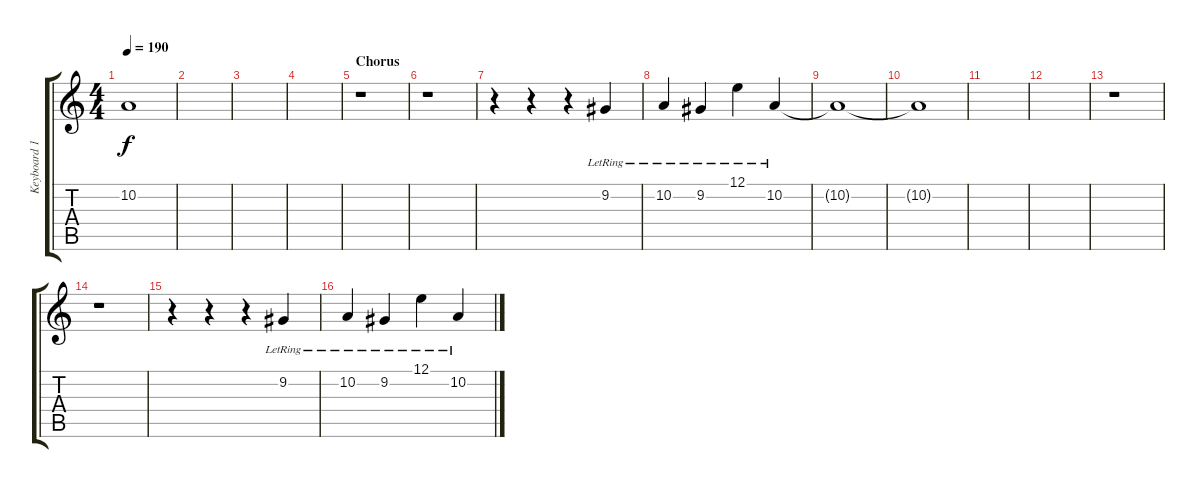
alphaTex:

\track ("Keyboard 1" "Keyboard 1") {instrument electricgrandpiano}
\staff {score tabs}
\tuning (E4 B3 G3 D3 A2 D2) {hide}
\ts (4 4)
\tempo 190
\clef g2
\ks c
10.2{t}.1{dy f} |
|
|
|
\section ("" "Chorus")
r.1 |
r.1 |
r.4 r.4 r.4 9.2{lr}.4{instrument pad5bowed} |
10.2{lr}.4 9.2{lr}.4 12.1{lr}.4 10.2{lr}.4 |
10.2{t}.1 |
10.2{t}.1 |
|
|
r.1 |
r.1 |
r.4 r.4 r.4 9.2{lr}.4{instrument pad5bowed} |
10.2{lr}.4 9.2{lr}.4 12.1{lr}.4 10.2{lr}.4
